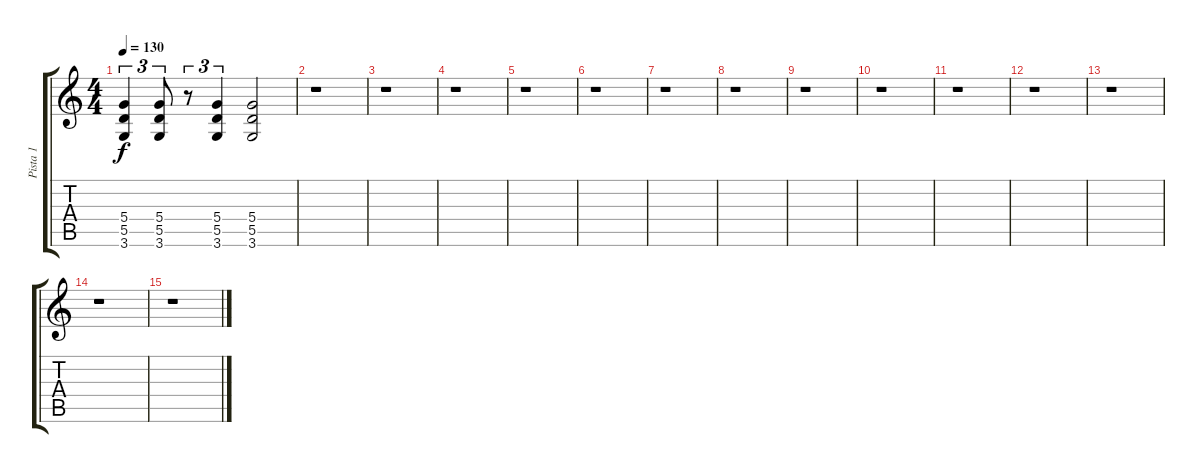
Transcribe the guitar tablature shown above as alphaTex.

\track ("Pista 1" "Pista 1") {instrument acousticguitarnylon}
\staff {score tabs}
\tuning (E4 B3 G3 D3 A2 E2) {hide}
\ts (4 4)
\tempo 130
\clef g2
\ks c
(5.4 5.5 3.6).4{tu (3 2) dy f instrument distortionguitar} (5.4 5.5 3.6).8{tu (3 2)} r.8{tu (3 2)} (5.4 5.5 3.6).4{tu (3 2)} (5.4 5.5 3.6).2 |
r.1 |
r.1 |
r.1 |
r.1 |
r.1 |
r.1 |
r.1 |
r.1 |
r.1 |
r.1 |
r.1 |
r.1 |
r.1 |
r.1
